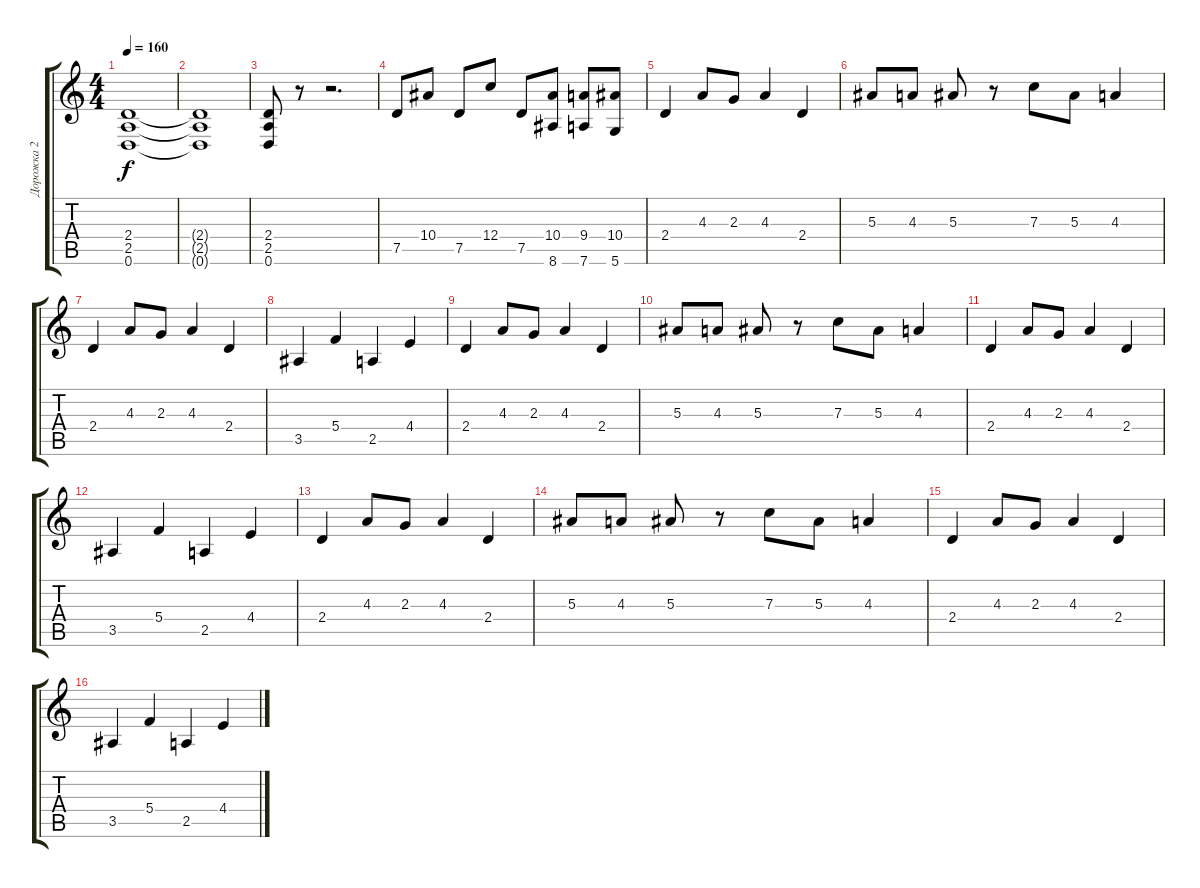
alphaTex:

\track ("Дорожка 2" "Дорожка 2") {instrument distortionguitar}
\staff {score tabs}
\tuning (D4 A3 F3 C3 G2 D2) {hide}
\ts (4 4)
\tempo 160
\clef g2
\ks c
(2.4 2.5 0.6).1{dy f} |
(2.4{t} 2.5{t} 0.6{t}).1 |
(2.4 2.5 0.6).8 r.8 r.2{d} |
7.5.8 10.4.8 7.5.8 12.4.8 7.5.8 (10.4 8.6).8 (9.4 7.6).8 (10.4 5.6).8 |
2.4.4 4.3.8 2.3.8 4.3.4 2.4.4 |
5.3.8 4.3.8 5.3.8 r.8 7.3.8 5.3.8 4.3.4 |
2.4.4 4.3.8 2.3.8 4.3.4 2.4.4 |
3.5.4 5.4.4 2.5.4 4.4.4 |
2.4.4 4.3.8 2.3.8 4.3.4 2.4.4 |
5.3.8 4.3.8 5.3.8 r.8 7.3.8 5.3.8 4.3.4 |
2.4.4 4.3.8 2.3.8 4.3.4 2.4.4 |
3.5.4 5.4.4 2.5.4 4.4.4 |
2.4.4 4.3.8 2.3.8 4.3.4 2.4.4 |
5.3.8 4.3.8 5.3.8 r.8 7.3.8 5.3.8 4.3.4 |
2.4.4 4.3.8 2.3.8 4.3.4 2.4.4 |
3.5.4 5.4.4 2.5.4 4.4.4
